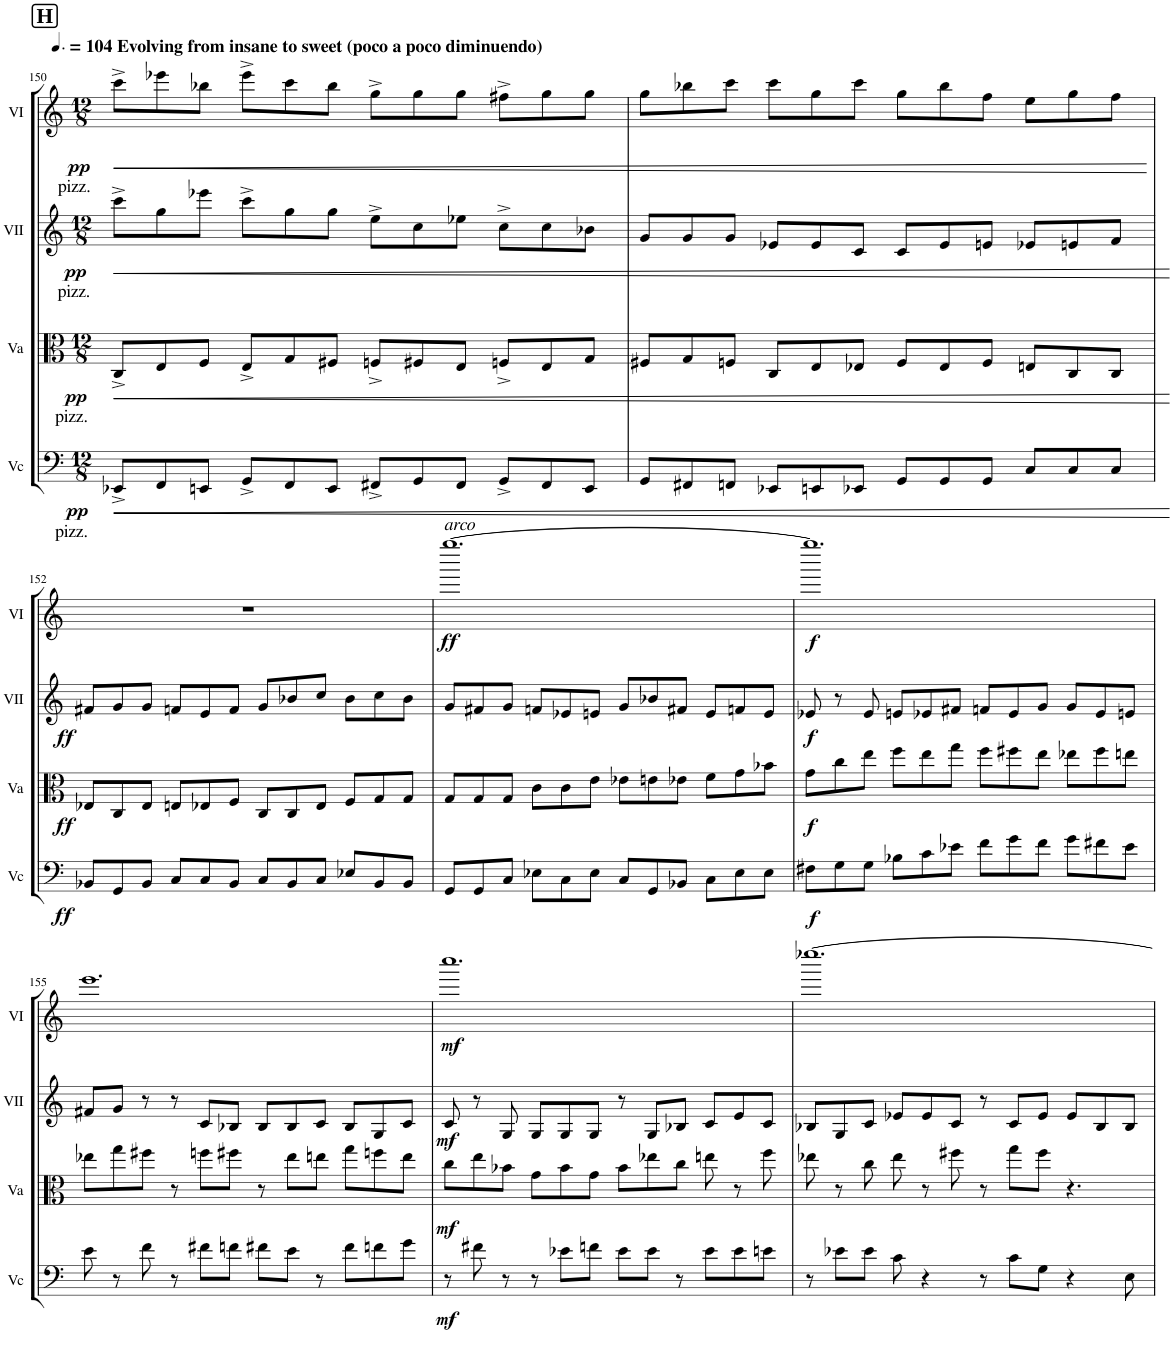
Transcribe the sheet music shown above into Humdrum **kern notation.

**kern	**dynam	**kern	**dynam	**kern	**dynam	**kern	**dynam
*part4	*part4	*part3	*part3	*part2	*part2	*part1	*part1
*staff4	*staff4	*staff3	*staff3	*staff2	*staff2	*staff1	*staff1
*I"Vc	*	*I"Va	*	*I"VII	*	*I"VI	*
*I'Vc	*	*I'Va	*	*I'VII	*	*I'VI	*
!!LO:PB:g=z
*clefF4	*	*clefC3	*	*clefG2	*	*clefG2	*
*k[]	*	*k[]	*	*k[]	*	*k[]	*
*M12/8	*	*M12/8	*	*M12/8	*	*M12/8	*
*MM156	*	*MM156	*	*MM156	*	*MM156	*
!!LO:REH:place=s1:a:B:cj:fs=14.284:t=H
=150	=150	=150	=150	=150	=150	=150	=150
!	!	!	!	!	!	!LO:TX:a:B:t=Evolving from insane to sweet (poco a poco diminuendo)	!
!	!	!	!	!	!	!LO:TX:b:t=pizz.	!
!	!	!	!	!LO:TX:b:t=pizz.	!	!	!
!	!	!LO:TX:b:t=pizz.	!	!	!	!	!
!LO:TX:b:t=pizz.	!	!	!	!	!	!	!
!	!LO:HP:b	!	!LO:HP:b	!	!LO:HP:b	!	!LO:HP:b
!	!LO:DY:n=1:b	!	!LO:DY:n=1:b	!	!LO:DY:n=1:b	!	!LO:DY:n=1:b
8EE-X^/L	< pp	8C^/L	< pp	8ccc^\L	< pp	8ccc^\L	< pp
8FF/	.	8E/	.	8gg\	.	8eee-X\	.
8EEn/J	.	8F/J	.	8eee-X\J	.	8bb-X\J	.
8GG^/L	.	8E^/L	.	8ccc^\L	.	8eee-^\L	.
8FF/	.	8G/	.	8gg\	.	8ccc\	.
8EE/J	.	8F#X/J	.	8gg\J	.	8bb-\J	.
8FF#X^/L	.	8Fn^/L	.	8ee^\L	.	8gg^\L	.
8GG/	.	8F#X/	.	8cc\	.	8gg\	.
8FF#/J	.	8E/J	.	8ee-X\J	.	8gg\J	.
8GG^/L	.	8Fn^/L	.	8cc^\L	.	8ff#X^\L	.
8FF#/	.	8E/	.	8cc\	.	8gg\	.
8EE/J	.	8G/J	.	8b-X\J	.	8gg\J	.
.	[	.	[	.	[	.	.
=151	=151	=151	=151	=151	=151	=151	=151
8GG/L	.	8F#X/L	.	8g/L	.	8gg\L	.
8FF#X/	.	8G/	.	8g/	.	8bb-X\	.
8FFn/J	.	8Fn/J	.	8g/J	.	8ccc\J	.
8EE-X/L	.	8C/L	.	8e-X/L	.	8ccc\L	.
8EEn/	.	8E/	.	8e-/	.	8gg\	.
8EE-X/J	.	8E-X/J	.	8c/J	.	8ccc\J	.
8GG/L	.	8F/L	.	8c/L	.	8gg\L	.
8GG/	.	8E-/	.	8e-/	.	8bb-\	.
8GG/J	.	8F/J	.	8en/J	.	8ff\J	.
8C/L	.	8En/L	.	8e-X/L	.	8ee\L	.
8C/	.	8C/	.	8en/	.	8gg\	.
8C/J	.	8C/J	.	8f/J	.	8ff\J	.
.	.	.	.	.	.	.	[
!!LO:LB:g=z
=152	=152	=152	=152	=152	=152	=152	=152
!	!LO:DY:b	!	!LO:DY:b	!	!LO:DY:b	!	!
8BB-X/L	ff	8E-X/L	ff	8f#X/L	ff	1.r	.
8GG/	.	8C/	.	8g/	.	.	.
8BB-/J	.	8E-/J	.	8g/J	.	.	.
8C/L	.	8En/L	.	8fn/L	.	.	.
8C/	.	8E-X/	.	8e/	.	.	.
8BB-/J	.	8F/J	.	8f/J	.	.	.
8C/L	.	8C/L	.	8g/L	.	.	.
8BB-/	.	8C/	.	8b-X/	.	.	.
8C/J	.	8E-/J	.	8cc/J	.	.	.
8E-X/L	.	8F/L	.	8b-\L	.	.	.
8BB-/	.	8G/	.	8cc\	.	.	.
8BB-/J	.	8G/J	.	8b-\J	.	.	.
=153	=153	=153	=153	=153	=153	=153	=153
!	!	!	!	!	!	!LO:TX:a:i:t=arco	!
!	!	!	!	!	!	!	!LO:DY:b
8GG/L	.	8G/L	.	8g/L	.	[1.gggg	ff
8GG/	.	8G/	.	8f#X/	.	.	.
8C/J	.	8G/J	.	8g/J	.	.	.
8E-X\L	.	8c\L	.	8fn/L	.	.	.
8C\	.	8c\	.	8e-X/	.	.	.
8E-\J	.	8e\J	.	8en/J	.	.	.
8C/L	.	8e-X\L	.	8g/L	.	.	.
8GG/	.	8en\	.	8b-X/	.	.	.
8BB-X/J	.	8e-X\J	.	8f#X/J	.	.	.
8C\L	.	8f\L	.	8e/L	.	.	.
8E-\	.	8g\	.	8fn/	.	.	.
8E-\J	.	8b-X\J	.	8e/J	.	.	.
=154	=154	=154	=154	=154	=154	=154	=154
!	!LO:DY:b	!	!LO:DY:b	!	!LO:DY:b	!	!LO:DY:b
8F#X\L	f	8g\L	f	8e-X/	f	1.gggg]	f
8G\	.	8cc\	.	8r	.	.	.
8G\J	.	8ee\J	.	8e-/	.	.	.
8B-X\L	.	8ff\L	.	8en/L	.	.	.
8c\	.	8ee\	.	8e-X/	.	.	.
8e-X\J	.	8gg\J	.	8f#X/J	.	.	.
8f\L	.	8ff\L	.	8fn/L	.	.	.
8g\	.	8ff#X\	.	8e-/	.	.	.
8f\J	.	8ee\J	.	8g/J	.	.	.
8g\L	.	8ee-X\L	.	8g/L	.	.	.
8f#X\	.	8ff#\	.	8e-/	.	.	.
8e-\J	.	8een\J	.	8en/J	.	.	.
!!LO:LB:g=z
=155	=155	=155	=155	=155	=155	=155	=155
8e\	.	8ee-X\L	.	8f#X/L	.	1.eee	.
8r	.	8gg\	.	8g/J	.	.	.
8f\	.	8ff#X\J	.	8r	.	.	.
8r	.	8r	.	8r	.	.	.
8f#X\L	.	8ffn\L	.	8c/L	.	.	.
8fn\J	.	8ff#X\J	.	8B-X/J	.	.	.
8f#X\L	.	8r	.	8B-/L	.	.	.
8e\J	.	8ee-\L	.	8B-/	.	.	.
8r	.	8een\J	.	8c/J	.	.	.
8f#\L	.	8gg\L	.	8B-/L	.	.	.
8fn\	.	8ffn\	.	8G/	.	.	.
8g\J	.	8ee\J	.	8c/J	.	.	.
=156	=156	=156	=156	=156	=156	=156	=156
!	!LO:DY:b	!	!LO:DY:b	!	!LO:DY:b	!	!LO:DY:b
8r	mf	8cc\L	mf	8c/	mf	1.cccc	mf
8f#X\	.	8ee\	.	8r	.	.	.
8r	.	8b-X\J	.	8G/	.	.	.
8r	.	8g\L	.	8G/L	.	.	.
8e-X\L	.	8b-\	.	8G/	.	.	.
8fn\J	.	8g\J	.	8G/J	.	.	.
8e-\L	.	8b-\L	.	8r	.	.	.
8e-\J	.	8ee-X\	.	8G/L	.	.	.
8r	.	8cc\J	.	8B-X/J	.	.	.
8e-\L	.	8een\	.	8c/L	.	.	.
8e-\	.	8r	.	8e/	.	.	.
8en\J	.	8ff\	.	8c/J	.	.	.
=157	=157	=157	=157	=157	=157	=157	=157
8r	.	8ee-X\	.	8B-X/L	.	[1.eeee-X	.
8e-X\L	.	8r	.	8G/	.	.	.
8e-\J	.	8cc\	.	8c/J	.	.	.
8c\	.	8ee-\	.	8e-X/L	.	.	.
4r	.	8r	.	8e-/	.	.	.
.	.	8ff#X\	.	8c/J	.	.	.
8r	.	8r	.	8r	.	.	.
8c\L	.	8gg\L	.	8c/L	.	.	.
8G\J	.	8ff#\J	.	8e-/J	.	.	.
4r	.	4.r	.	8e-/L	.	.	.
.	.	.	.	8B-/	.	.	.
8E\	.	.	.	8B-/J	.	.	.
=	=	=	=	=	=	=	=
*-	*-	*-	*-	*-	*-	*-	*-
